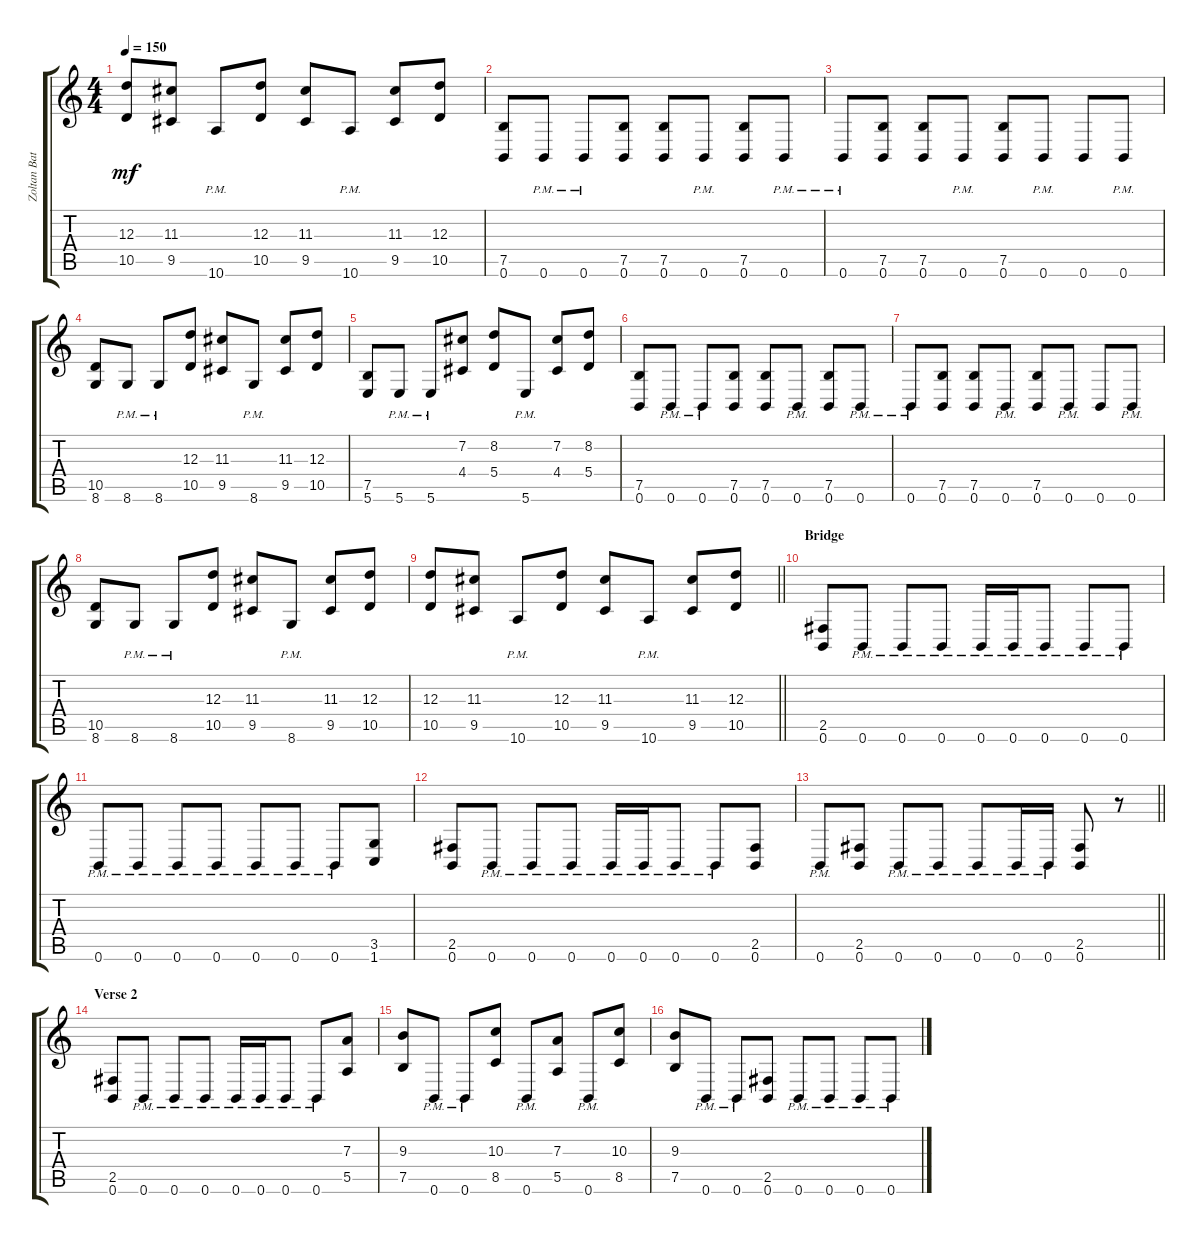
\track ("Zoltan Bathory – Rhythm Guitar" "Zoltan Bat") {instrument distortionguitar}
\staff {score tabs}
\tuning (B3 Gb3 D3 A2 E2 B1) {hide}
\ts (4 4)
\tempo 150
\clef g2
\ks c
(12.3 10.5).8{dy mf} (11.3 9.5).8 10.6{pm}.8 (12.3 10.5).8 (11.3 9.5).8 10.6{pm}.8 (11.3 9.5).8 (12.3 10.5).8 |
(7.5 0.6).8 0.6{pm}.8 0.6{pm}.8 (7.5 0.6).8 (7.5 0.6).8 0.6{pm}.8 (7.5 0.6).8 0.6{pm}.8 |
0.6{pm}.8 (7.5 0.6).8 (7.5 0.6).8 0.6{pm}.8 (7.5 0.6).8 0.6{pm}.8 0.6.8 0.6{pm}.8 |
(10.5 8.6).8 8.6{pm}.8 8.6{pm}.8 (12.3 10.5).8 (11.3 9.5).8 8.6{pm}.8 (11.3 9.5).8 (12.3 10.5).8 |
(7.5 5.6).8 5.6{pm}.8 5.6{pm}.8 (7.2 4.4).8 (8.2 5.4).8 5.6{pm}.8 (7.2 4.4).8 (8.2 5.4).8 |
(7.5 0.6).8 0.6{pm}.8 0.6{pm}.8 (7.5 0.6).8 (7.5 0.6).8 0.6{pm}.8 (7.5 0.6).8 0.6{pm}.8 |
0.6{pm}.8 (7.5 0.6).8 (7.5 0.6).8 0.6{pm}.8 (7.5 0.6).8 0.6{pm}.8 0.6.8 0.6{pm}.8 |
(10.5 8.6).8 8.6{pm}.8 8.6{pm}.8 (12.3 10.5).8 (11.3 9.5).8 8.6{pm}.8 (11.3 9.5).8 (12.3 10.5).8 |
\barLineRight lightlight
(12.3 10.5).8 (11.3 9.5).8 10.6{pm}.8 (12.3 10.5).8 (11.3 9.5).8 10.6{pm}.8 (11.3 9.5).8 (12.3 10.5).8 |
\section ("" "Bridge")
(2.5 0.6).8 0.6{pm}.8 0.6{pm}.8 0.6{pm}.8 0.6{pm}.16 0.6{pm}.16 0.6{pm}.8 0.6{pm}.8 0.6{pm}.8 |
0.6{pm}.8 0.6{pm}.8 0.6{pm}.8 0.6{pm}.8 0.6{pm}.8 0.6{pm}.8 0.6{pm}.8 (3.5 1.6).8 |
(2.5 0.6).8 0.6{pm}.8 0.6{pm}.8 0.6{pm}.8 0.6{pm}.16 0.6{pm}.16 0.6{pm}.8 0.6{pm}.8 (2.5 0.6).8 |
\barLineRight lightlight
0.6{pm}.8 (2.5 0.6).8 0.6{pm}.8 0.6{pm}.8 0.6{pm}.8 0.6{pm}.16 0.6{pm}.16 (2.5 0.6).8 r.8 |
\section ("" "Verse 2")
(2.5 0.6).8 0.6{pm}.8 0.6{pm}.8 0.6{pm}.8 0.6{pm}.16 0.6{pm}.16 0.6{pm}.8 0.6{pm}.8 (7.3 5.5).8 |
(9.3 7.5).8 0.6{pm}.8 0.6{pm}.8 (10.3 8.5).8 0.6{pm}.8 (7.3 5.5).8 0.6{pm}.8 (10.3 8.5).8 |
(9.3 7.5).8 0.6{pm}.8 0.6{pm}.8 (2.5 0.6).8 0.6{pm}.8 0.6{pm}.8 0.6{pm}.8 0.6{pm}.8
